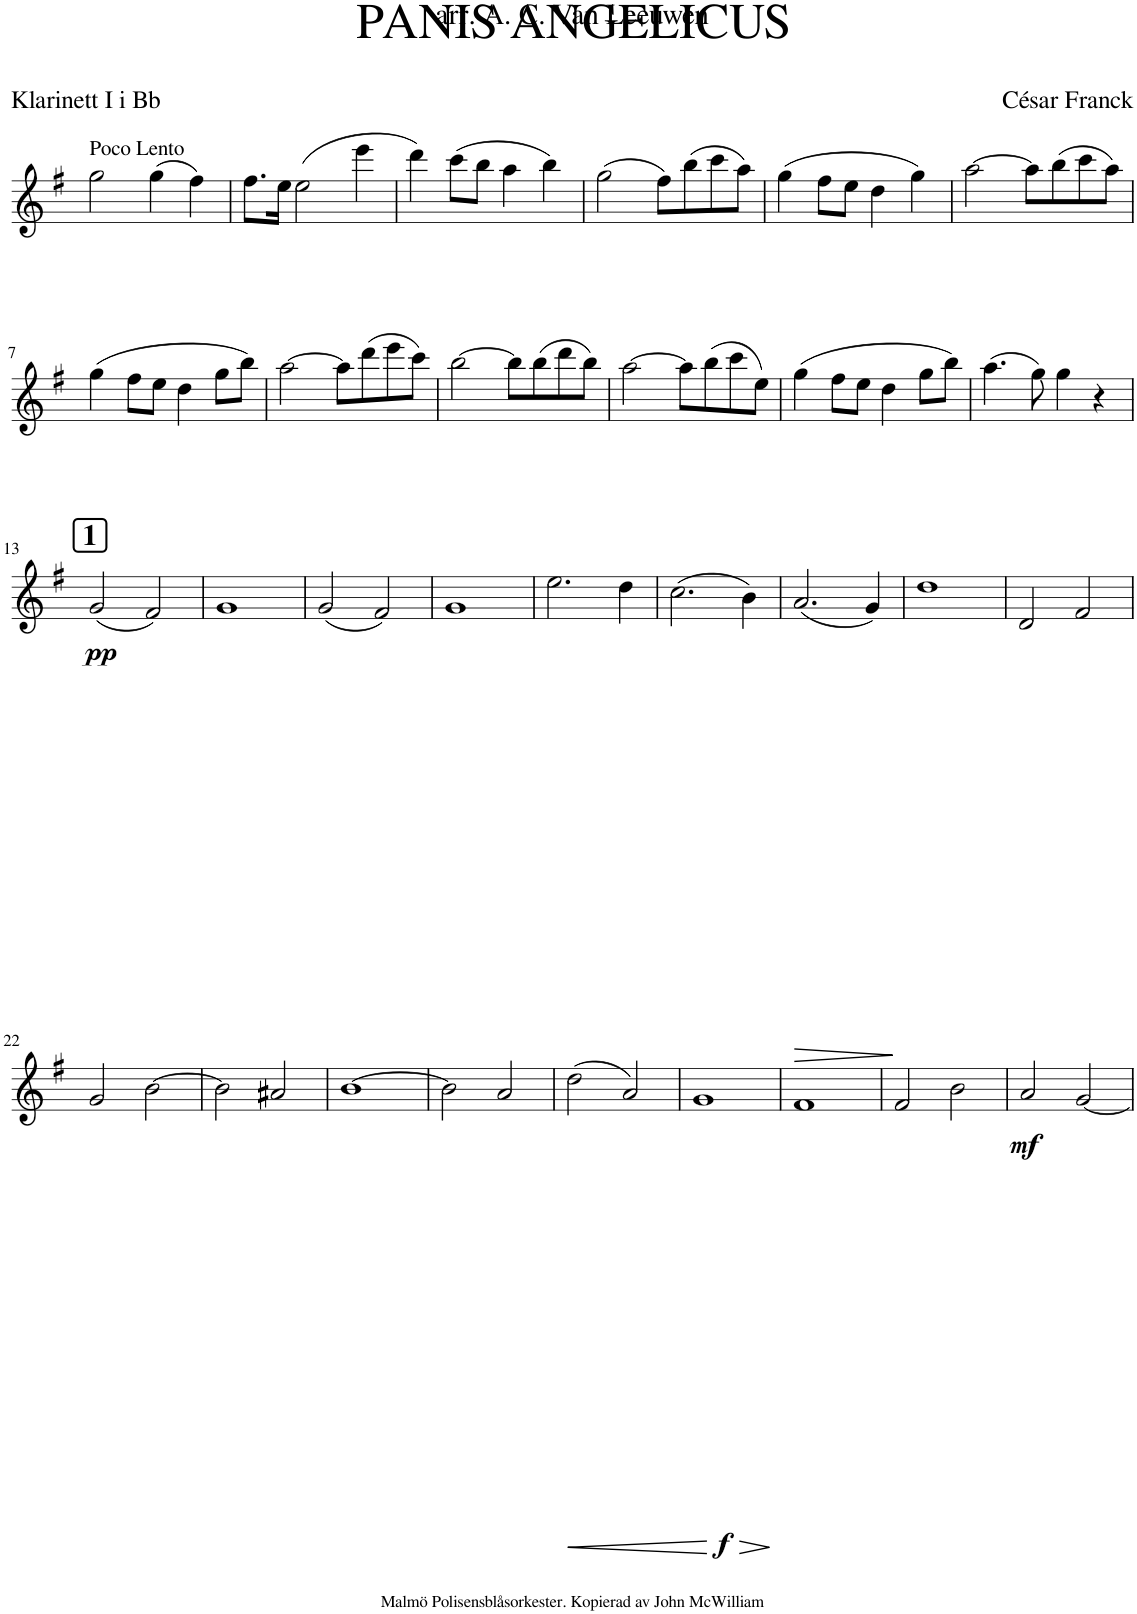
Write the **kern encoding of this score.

**kern	**dynam
*part1	*part1
*staff1	*staff1
*I"Bb Clarinet	*
*I'Cl	*
*clefG2	*
*Trd1c2	*
*k[f#]	*
=1	=1
!LO:TX:a:t=Poco Lento	!
2gg\	.
(4gg\	.
4ff#\)	.
=2	=2
8.ff#\L	.
16ee\Jk	.
(2ee\	.
4eee\	.
=3	=3
4ddd\)	.
(8ccc\L	.
8bb\J	.
4aa\	.
4bb\)	.
=4	=4
(2gg\	.
8ff#\L)	.
(8bb\	.
8ccc\	.
8aa\J)	.
=5	=5
(4gg\	.
8ff#\L	.
8ee\J	.
4dd\	.
4gg\)	.
=6	=6
[2aa\	.
8aa\L]	.
(8bb\	.
8ccc\	.
8aa\J)	.
!!LO:LB:g=z
=7	=7
(4gg\	.
8ff#\L	.
8ee\J	.
4dd\	.
8gg\L	.
8bb\J)	.
=8	=8
[2aa\	.
8aa\L]	.
(8ddd\	.
8eee\	.
8ccc\J)	.
=9	=9
[2bb\	.
8bb\L]	.
(8bb\	.
8ddd\	.
8bb\J)	.
=10	=10
[2aa\	.
8aa\L]	.
(8bb\	.
8ccc\	.
8ee\J)	.
=11	=11
(4gg\	.
8ff#\L	.
8ee\J	.
4dd\	.
8gg\L	.
8bb\J)	.
=12	=12
(4.aa\	.
8gg\)	.
4gg\	.
4r	.
!!LO:LB:g=z
=13	=13
!LO:TX:a:B:t=1	!
!	!LO:DY:b
(2g/	pp
2f#/)	.
=14	=14
1g	.
=15	=15
(2g/	.
2f#/)	.
=16	=16
1g	.
=17	=17
2.ee\	.
4dd\	.
=18	=18
(2.cc\	.
4b\)	.
=19	=19
!	!LO:HP:b
(2.a/	>
4g/)	.
.	]
=20	=20
1dd	.
=21	=21
2d/	.
2f#/	.
!!LO:LB:g=z
=22	=22
2g/	.
[2b\	.
=23	=23
2b\]	.
2a#X/	.
=24	=24
[1b	.
=25	=25
2b\]	.
2a/	.
=26	=26
!	!LO:HP:b
(2dd\	<
2a/)	.
.	[
=27	=27
!	!LO:HP:b
!	!LO:DY:n=1:b
1g	> f
.	]
=28	=28
1f#	.
=29	=29
2f#/	.
2b\	.
=30	=30
!	!LO:DY:b
2a/	mf
[2g/	.
=	=
*-	*-
